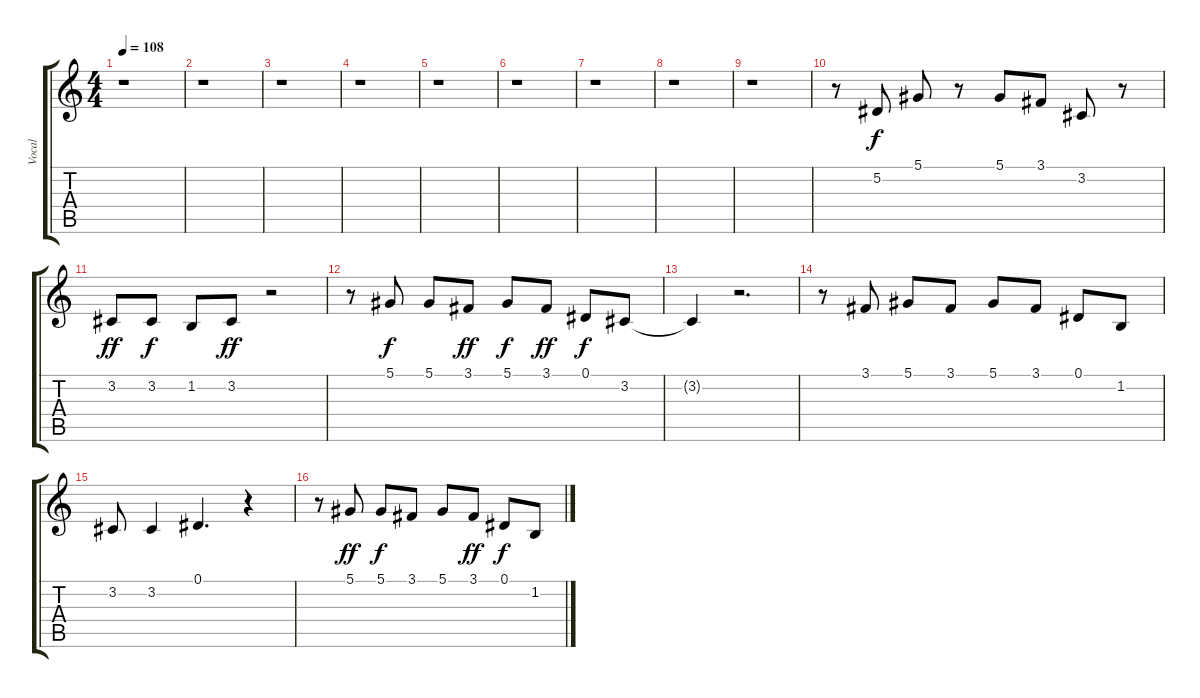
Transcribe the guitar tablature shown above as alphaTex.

\track ("Vocal" "Vocal") {instrument lead2sawtooth}
\staff {score tabs}
\tuning (Eb4 Bb3 Gb3 Db3 Ab2 Eb2) {hide}
\ts (4 4)
\tempo 108
\clef g2
\ks c
r.1{dy f instrument lead2sawtooth} |
r.1 |
r.1 |
r.1 |
r.1 |
r.1 |
r.1 |
r.1 |
r.1 |
r.8 5.2.8 5.1.8 r.8 5.1.8 3.1.8 3.2.8 r.8 |
3.2.8{dy ff} 3.2.8{dy f} 1.2.8 3.2.8{dy ff} r.2 |
r.8 5.1.8{dy f} 5.1.8 3.1.8{dy ff} 5.1.8{dy f} 3.1.8{dy ff} 0.1.8{dy f} 3.2.8 |
3.2{t}.4 r.2{d} |
r.8 3.1.8 5.1.8 3.1.8 5.1.8 3.1.8 0.1.8 1.2.8 |
3.2.8 3.2.4 0.1.4{d} r.4 |
r.8 5.1.8{dy ff} 5.1.8{dy f} 3.1.8 5.1.8 3.1.8{dy ff} 0.1.8{dy f} 1.2.8
